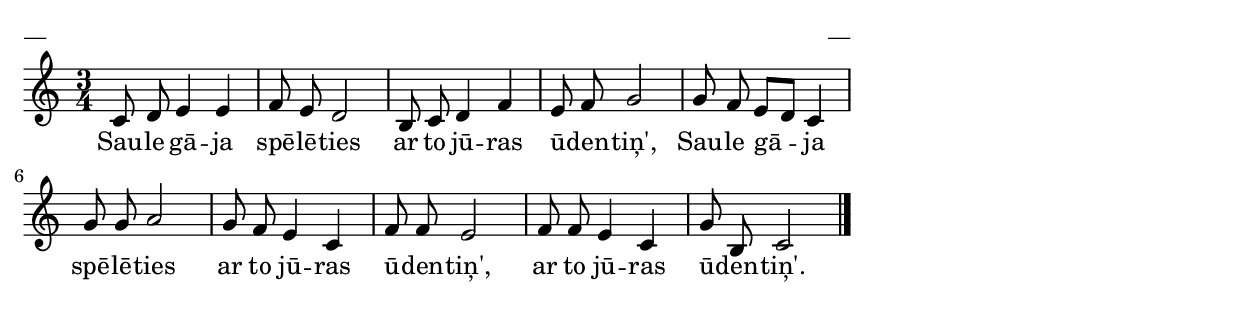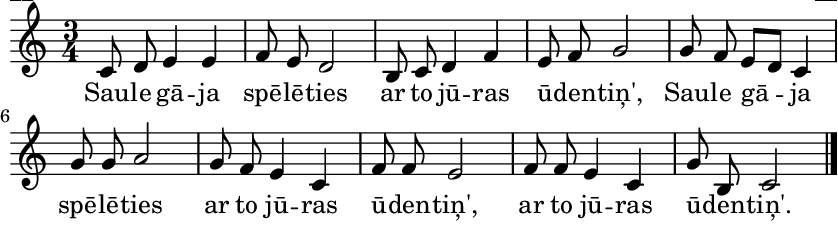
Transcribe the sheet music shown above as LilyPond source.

\version "2.13.18"
#(ly:set-option 'crop #t)

%\header {
%    title = "Saule gāja spēlētiesi ar to jūras ūdentiņ'"
%}
\paper {
line-width = 14\cm
left-margin = 0.4\cm
between-system-padding = 0.1\cm
between-system-space = 0.1\cm
}
\layout {
indent = #0
ragged-last = ##f
}


voiceA = \relative c' {
\clef "treble"
\key c \major
\time 3/4
c8 d e4 e |
f8 e d2 |
b8 c d4 f |
e8 f g2 |
g8 f e[ d] c4 |
g'8 g a2 |
g8 f e4 c |
f8 f e2 |
f8 f e4 c |
g'8 b, c2 |
\bar "|."
} 


lyricA = \lyricmode {
Sau -- le gā -- ja spē -- lē -- ties ar to jū -- ras ū -- den -- tiņ',
Sau -- le gā -- ja spē -- lē -- ties ar to jū -- ras ū -- den -- tiņ', ar to jū -- ras ū -- den -- tiņ'.
} 


fullScore = <<
\new Staff {
<<
\new Voice = "voiceA" { \oneVoice \autoBeamOff \voiceA }
\new Lyrics \lyricsto "voiceA" \lyricA
>>
}
>>

\score {
\fullScore
\header { piece = "__" opus = "__" }
}
\markup { \with-color #(x11-color 'white) \sans \smaller "__" }
\score {
\unfoldRepeats
\fullScore
\midi {
\context { \Staff \remove "Staff_performer" }
\context { \Voice \consists "Staff_performer" }
}
}



